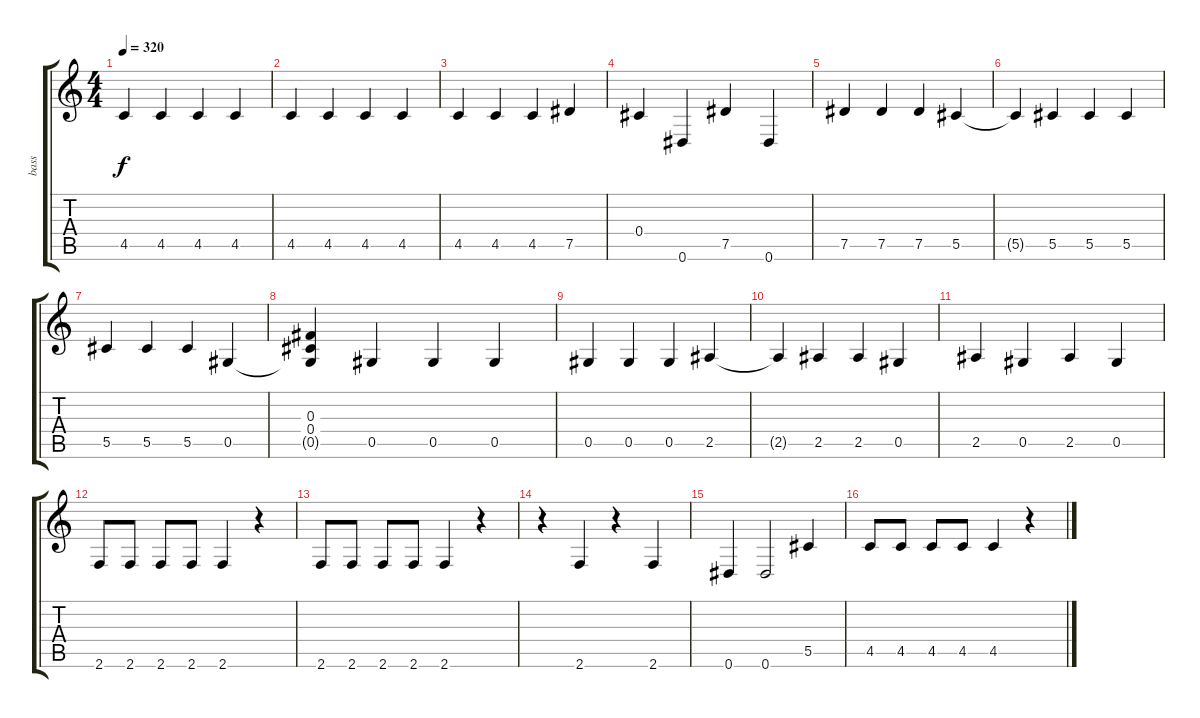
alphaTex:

\track ("bass" "bass") {instrument electricbassfinger}
\staff {score tabs}
\tuning (Eb4 Bb3 Gb3 Db3 Ab2 Eb2) {hide}
\ts (4 4)
\tempo 320
\clef g2
\ks c
4.5.4{dy f} 4.5.4 4.5.4 4.5.4 |
4.5.4 4.5.4 4.5.4 4.5.4 |
4.5.4 4.5.4 4.5.4 7.5.4 |
0.4.4 0.6.4 7.5.4 0.6.4 |
7.5.4 7.5.4 7.5.4 5.5.4 |
5.5{t}.4 5.5.4 5.5.4 5.5.4 |
5.5.4 5.5.4 5.5.4 0.5.4 |
(0.3 0.4 0.5{t}).4 0.5.4 0.5.4 0.5.4 |
0.5.4 0.5.4 0.5.4 2.5.4 |
2.5{t}.4 2.5.4 2.5.4 0.5.4 |
2.5.4 0.5.4 2.5.4 0.5.4 |
2.6.8 2.6.8 2.6.8 2.6.8 2.6.4 r.4 |
2.6.8 2.6.8 2.6.8 2.6.8 2.6.4 r.4 |
r.4 2.6.4 r.4 2.6.4 |
0.6.4 0.6.2 5.5.4 |
4.5.8 4.5.8 4.5.8 4.5.8 4.5.4 r.4
